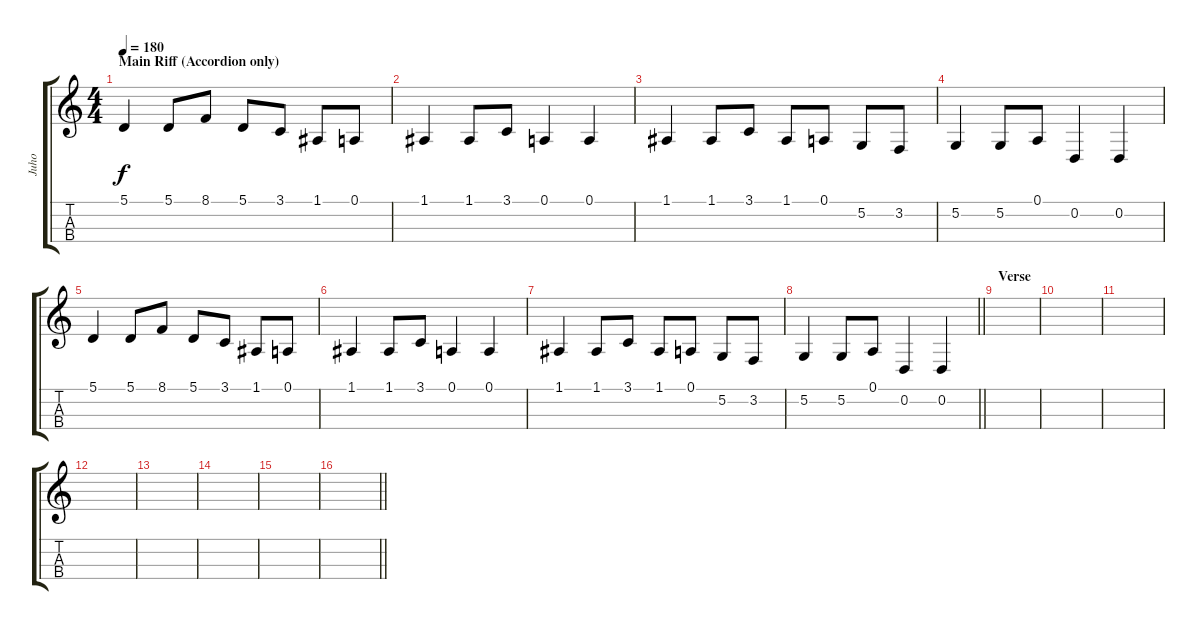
\track ("Juho " "Juho ") {instrument accordion}
\staff {score tabs}
\tuning (A3 D3 G2 C2) {hide}
\ts (4 4)
\section ("" "Main Riff (Accordion only)")
\tempo 180
\clef g2
\ks c
5.1.4{dy f} 5.1.8 8.1.8 5.1.8 3.1.8 1.1.8 0.1.8 |
1.1.4 1.1.8 3.1.8 0.1.4 0.1.4 |
1.1.4 1.1.8 3.1.8 1.1.8 0.1.8 5.2.8 3.2.8 |
5.2.4 5.2.8 0.1.8 0.2.4 0.2.4 |
5.1.4 5.1.8 8.1.8 5.1.8 3.1.8 1.1.8 0.1.8 |
1.1.4 1.1.8 3.1.8 0.1.4 0.1.4 |
1.1.4 1.1.8 3.1.8 1.1.8 0.1.8 5.2.8 3.2.8 |
\barLineRight lightlight
5.2.4 5.2.8 0.1.8 0.2.4 0.2.4 |
\section ("" "Verse")
|
|
|
|
|
|
|
\barLineRight lightlight
